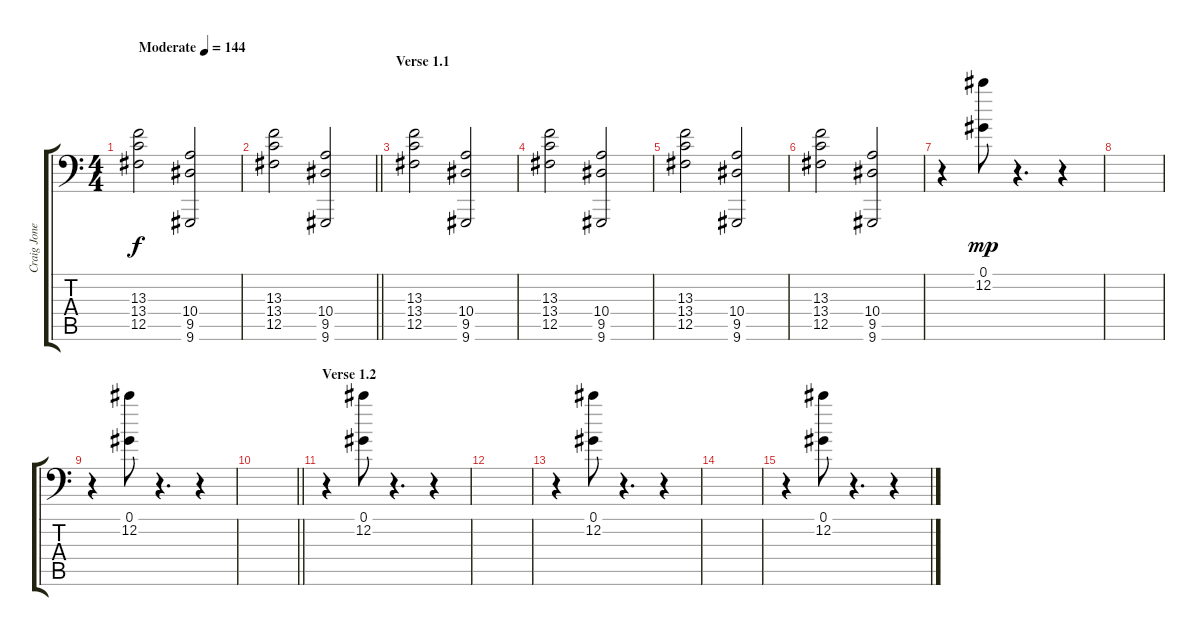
\track ("Craig Jones" "Craig Jone") {instrument applause}
\staff {score tabs}
\tuning (Db6 Ab3 E3 B2 Gb2 B0) {hide}
\ts (4 4)
\tempo (144 "Moderate")
\clef f4
\ks c
(13.3 13.4 12.5).2{dy f instrument applause} (10.4 9.5 9.6).2 |
\barLineRight lightlight
(13.3 13.4 12.5).2 (10.4 9.5 9.6).2 |
\section ("" "Verse 1.1")
(13.3 13.4 12.5).2 (10.4 9.5 9.6).2 |
(13.3 13.4 12.5).2 (10.4 9.5 9.6).2 |
(13.3 13.4 12.5).2 (10.4 9.5 9.6).2 |
(13.3 13.4 12.5).2 (10.4 9.5 9.6).2 |
r.4{volume 12 instrument lead2sawtooth} (0.1 12.2).8{dy mp} r.4{d} r.4 |
|
r.4 (0.1 12.2).8 r.4{d} r.4 |
\barLineRight lightlight
|
\section ("" "Verse 1.2")
r.4 (0.1 12.2).8 r.4{d} r.4 |
|
r.4 (0.1 12.2).8 r.4{d} r.4 |
|
r.4 (0.1 12.2).8 r.4{d} r.4
